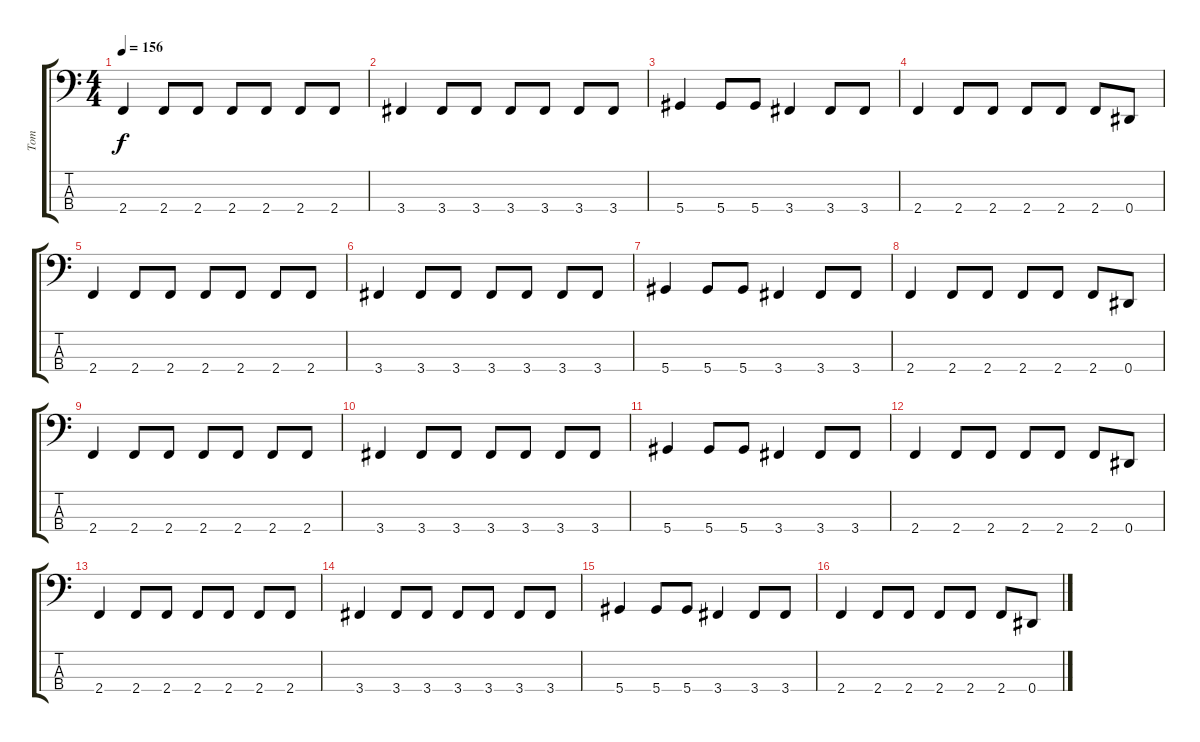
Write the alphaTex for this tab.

\track ("Tom" "Tom") {instrument slapbass2}
\staff {score tabs}
\tuning (Gb2 Db2 Ab1 Eb1) {hide}
\ts (4 4)
\tempo 156
\clef f4
\ks c
2.4.4{dy f} 2.4.8 2.4.8 2.4.8 2.4.8 2.4.8 2.4.8 |
3.4.4 3.4.8 3.4.8 3.4.8 3.4.8 3.4.8 3.4.8 |
5.4.4 5.4.8 5.4.8 3.4.4 3.4.8 3.4.8 |
2.4.4 2.4.8 2.4.8 2.4.8 2.4.8 2.4.8 0.4.8 |
2.4.4 2.4.8 2.4.8 2.4.8 2.4.8 2.4.8 2.4.8 |
3.4.4 3.4.8 3.4.8 3.4.8 3.4.8 3.4.8 3.4.8 |
5.4.4 5.4.8 5.4.8 3.4.4 3.4.8 3.4.8 |
2.4.4 2.4.8 2.4.8 2.4.8 2.4.8 2.4.8 0.4.8 |
2.4.4 2.4.8 2.4.8 2.4.8 2.4.8 2.4.8 2.4.8 |
3.4.4 3.4.8 3.4.8 3.4.8 3.4.8 3.4.8 3.4.8 |
5.4.4 5.4.8 5.4.8 3.4.4 3.4.8 3.4.8 |
2.4.4 2.4.8 2.4.8 2.4.8 2.4.8 2.4.8 0.4.8 |
2.4.4 2.4.8 2.4.8 2.4.8 2.4.8 2.4.8 2.4.8 |
3.4.4 3.4.8 3.4.8 3.4.8 3.4.8 3.4.8 3.4.8 |
5.4.4 5.4.8 5.4.8 3.4.4 3.4.8 3.4.8 |
2.4.4 2.4.8 2.4.8 2.4.8 2.4.8 2.4.8 0.4.8
